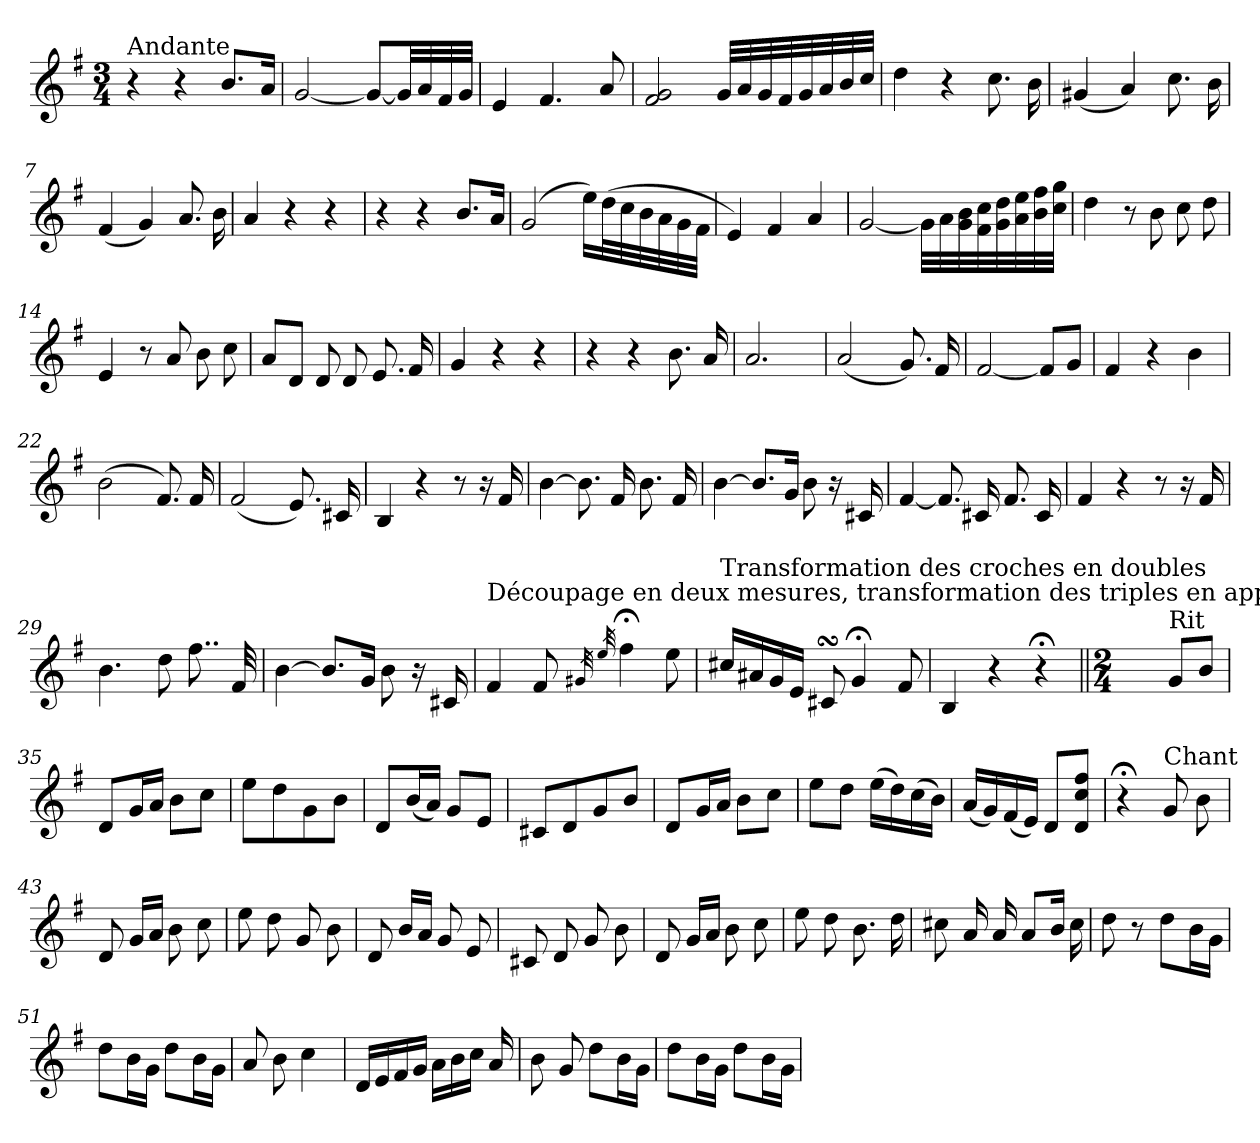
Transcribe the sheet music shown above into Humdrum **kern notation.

**kern
*part1
*staff1
*clefG2
*k[f#]
*G:
*M3/4
=1
!LO:TX:a:t=Andante
4r
4r
8.b/L
16a/Jk
=2
[2g/
8g/L_
32g/LL]
32a/
32f#/
32g/JJJ
=3
4e/
4.f#/
8a/
=4
2f#/ 2g/
32g/LLL
32a/
32g/
32f#/
32g/
32a/
32b/
32cc/JJJ
=5
4dd\
4r
8.cc\
16b\
!!LO:LB:g=z
=6
(<4g#X/
4a/)
8.cc\
16b\
=7
(<4f#/
4g/)
8.a/
16b\
=8
4a/
4r
4r
=9
4r
4r
8.b/L
16a/Jk
=10
(>2g/
16ee\LL)
(>32dd\L
32cc\
32b\
32a\
32g\
32f#\JJJ
=11
4e/)
4f#/
4a/
!!LO:LB:g=z
=12
[2g/
32g\LLL]
32a\
32g\ 32b\
32f#\ 32cc\
32g\ 32dd\
32a\ 32ee\
32b\ 32ff#\
32cc\ 32gg\JJJ
=13
4dd\
8r
8b\
8cc\
8dd\
=14
4e/
8r
8a/
8b\
8cc\
=15
8a/L
8d/J
8d/
8d/
8.e/
16f#/
=16
4g/
4r
4r
=17
4r
4r
8.b\
16a/
!!LO:LB:g=z
=18
2.a/
=19
(<2a/
8.g/)
16f#/
=20
[2f#/
8f#/L]
8g/J
=21
4f#/
4r
4b\
=22
(>2b\
8.f#/)
16f#/
=23
(<2f#/
8.e/)
16c#X/
=24
4B/
4r
8r
16r
16f#/
!!LO:LB:g=z
=25
[4b\
8.b\]
16f#/
8.b\
16f#/
=26
[4b\
8.b/L]
16g/Jk
8b\
16r
16c#X/
=27
[4f#/
8.f#/]
16c#X/
8.f#/
16c#/
=28
4f#/
4r
8r
16r
16f#/
=29
4.b\
8dd\
8..ff#\
32f#/
!!LO:LB:g=z
=30
[4b\
8.b/L]
16g/Jk
8b\
16r
16c#X/
!!LO:LB:g=z
=31
!LO:TX:a:t=Découpage en deux mesures, transformation des triples en appogiatures
4f#/
8f#/
32qg#X/
32qee/
4ff#;<\
8ee\
=32
!LO:TX:a:t=Transformation des croches en doubles
16cc#X/LL
16a#X/
16g/
16e/JJ
8c#XsSsS/
4g;</
8f#/
=33
4B/
4r
4r;<
=34||
*M2/4
4ryy
!LO:TX:a:t=Rit
8g/L
8b/J
=35
8d/L
16g/L
16a/JJ
8b\L
8cc\J
=36
8ee\L
8dd\
8g\
8b\J
=37
8d/L
(<16b/L
16a/JJ)
8g/L
8e/J
=38
8c#X/L
8d/
8g/
8b/J
=39
8d/L
16g/L
16a/JJ
8b\L
8cc\J
=40
8ee\L
8dd\J
(>16ee\LL
16dd\)
(>16cc\
16b\JJ)
!!LO:PB:g=z
=41
(<16a/LL
16g/)
(<16f#/
16e/JJ)
8d/L
8d/ 8cc/ 8ff#/J
=42
4r;<
!LO:TX:a:t=Chant
8g/
8b\
=43
8d/
16g/LL
16a/JJ
8b\
8cc\
=44
8ee\
8dd\
8g/
8b\
=45
8d/
16b/LL
16a/JJ
8g/
8e/
=46
8c#X/
8d/
8g/
8b\
=47
8d/
16g/LL
16a/JJ
8b\
8cc\
=48
8ee\
8dd\
8.b\
16dd\
!!LO:LB:g=z
=49
8cc#X\
16a/
16a/
8a/L
16b/Jk
16cc#\
=50
8dd\
8r
8dd\L
16b\L
16g\JJ
=51
8dd\L
16b\L
16g\JJ
8dd\L
16b\L
16g\JJ
=52
8a/
8b\
4cc\
=53
16d/LL
16e/
16f#/
16g/JJ
16a\LL
16b\
16cc\JJ
16a/
=54
8b\
8g/
8dd\L
16b\L
16g\JJ
=55
8dd\L
16b\L
16g\JJ
8dd\L
16b\L
16g\JJ
=
*-
